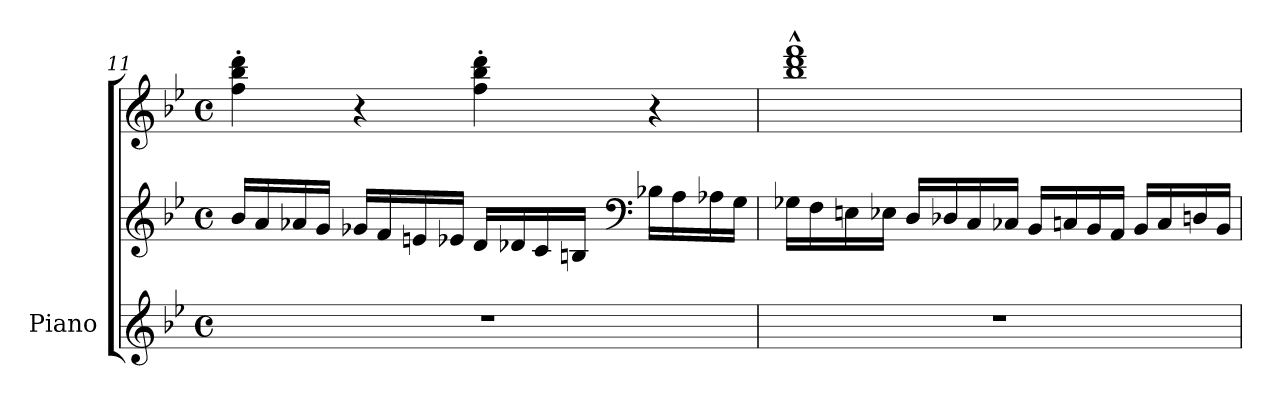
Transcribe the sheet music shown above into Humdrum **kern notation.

**kern	**kern	**kern
*part1	*part1	*part1
*staff3	*staff2	*staff1
*I"Piano	*	*
*I'Pno	*	*
*clefG2	*clefG2	*clefG2
*k[b-e-]	*k[b-e-]	*k[b-e-]
*M4/4	*M4/4	*M4/4
*met(c)	*met(c)	*met(c)
=11	=11	=11
1r	16b-/LL	4ff\' 4bb-\' 4ddd\'
.	16a/	.
.	16a-X/	.
.	16g/JJ	.
.	16g-X/LL	4r
.	16f/	.
.	16en/	.
.	16e-X/JJ	.
.	16d/LL	4ff\' 4bb-\' 4ddd\'
.	16d-X/	.
.	16c/	.
.	16Bn/JJ	.
*	*clefF4	*
.	16B-X\LL	4r
.	16A\	.
.	16A-X\	.
.	16G\JJ	.
!!LO:PB:g=z
=12	=12	=12
1r	16G-X\LL	1bb-^^ 1ddd^^ 1fff^^
.	16F\	.
.	16En\	.
.	16E-X\JJ	.
.	16D/LL	.
.	16D-X/	.
.	16C/	.
.	16C-X/JJ	.
.	16BB-/LL	.
.	16Cn/	.
.	16BB-/	.
.	16AA/JJ	.
.	16BB-/LL	.
.	16C/	.
.	16Dn/	.
.	16BB-/JJ	.
=	=	=
*-	*-	*-
